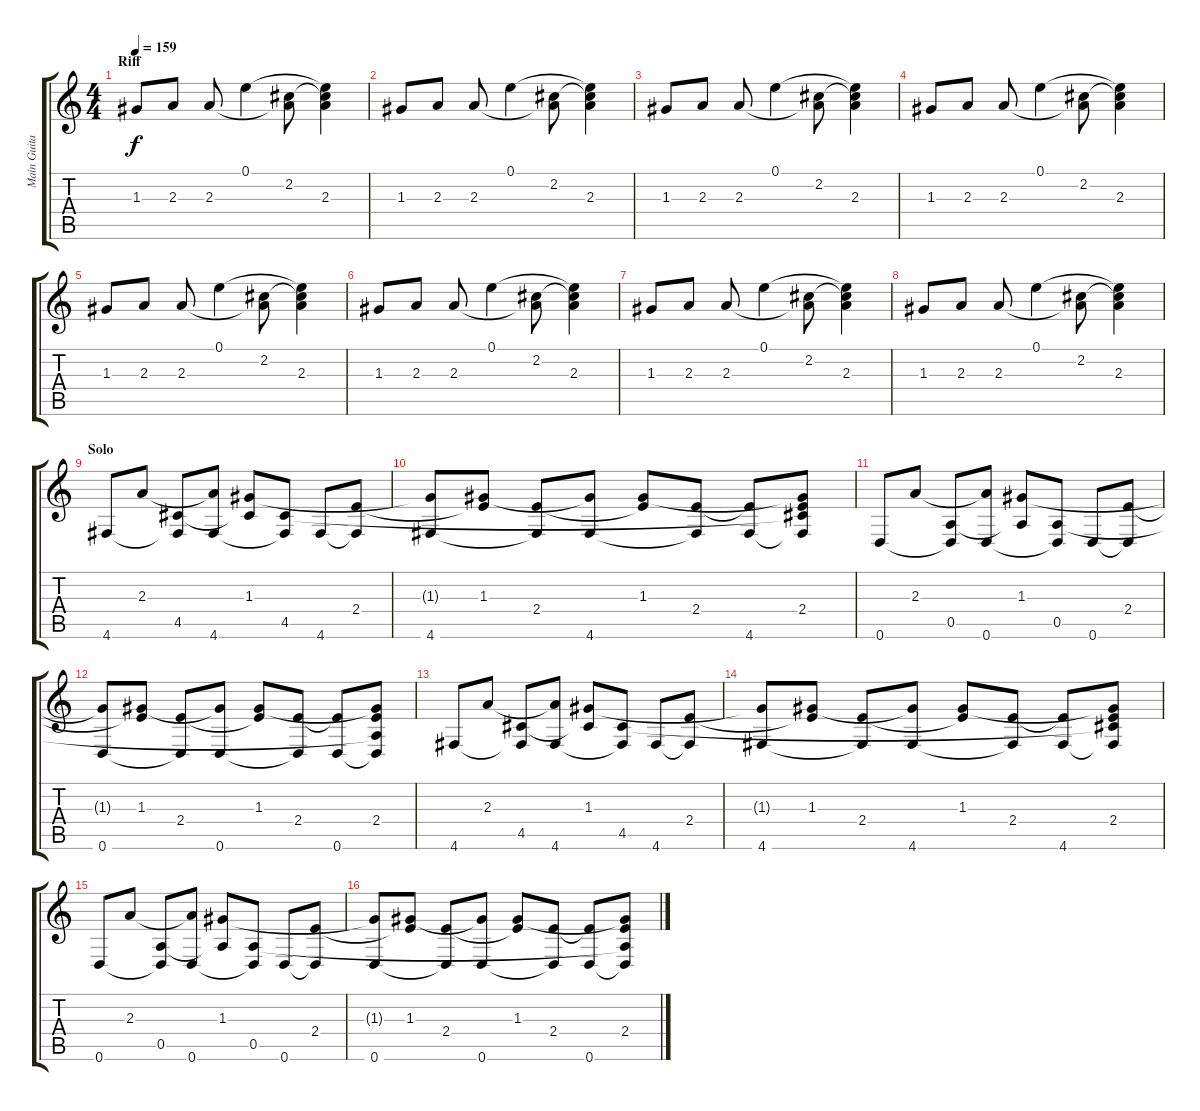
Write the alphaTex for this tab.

\track ("Main Guitar" "Main Guita") {instrument acousticguitarsteel}
\staff {score tabs}
\tuning (E4 B3 G3 D3 A2 D2) {hide}
\ts (4 4)
\section ("" "Riff")
\tempo 159
\clef g2
\ks c
1.3.8{dy f} 2.3.8 2.3.8 0.1.4 (2.2 2.3{t}).8 (0.1{t} 2.2{t} 2.3).4 |
1.3.8 2.3.8 2.3.8 0.1.4 (2.2 2.3{t}).8 (0.1{t} 2.2{t} 2.3).4 |
1.3.8 2.3.8 2.3.8 0.1.4 (2.2 2.3{t}).8 (0.1{t} 2.2{t} 2.3).4 |
1.3.8 2.3.8 2.3.8 0.1.4 (2.2 2.3{t}).8 (0.1{t} 2.2{t} 2.3).4 |
1.3.8 2.3.8 2.3.8 0.1.4 (2.2 2.3{t}).8 (0.1{t} 2.2{t} 2.3).4 |
1.3.8 2.3.8 2.3.8 0.1.4 (2.2 2.3{t}).8 (0.1{t} 2.2{t} 2.3).4 |
1.3.8 2.3.8 2.3.8 0.1.4 (2.2 2.3{t}).8 (0.1{t} 2.2{t} 2.3).4 |
1.3.8 2.3.8 2.3.8 0.1.4 (2.2 2.3{t}).8 (0.1{t} 2.2{t} 2.3).4 |
\section ("" "Solo")
4.6.8 2.3.8 (4.5 4.6{t}).8 (2.3{t} 4.6).8 (1.3 4.5{t}).8 (4.5 4.6{t}).8 4.6.8 (2.4 4.6{t}).8 |
(1.3{t} 4.6).8 (1.3 2.4{t}).8 (2.4 4.6{t}).8 (1.3{t} 4.6).8 (1.3 2.4{t}).8 (2.4 4.6{t}).8 (2.4{t} 4.6).8 (1.3{t} 2.4 4.5{t} 4.6{t}).8 |
0.6.8 2.3.8 (0.5 0.6{t}).8 (2.3{t} 0.6).8 (1.3 0.5{t}).8 (0.5 0.6{t}).8 0.6.8 (2.4 0.6{t}).8 |
(1.3{t} 0.6).8 (1.3 2.4{t}).8 (2.4 0.6{t}).8 (1.3{t} 0.6).8 (1.3 2.4{t}).8 (2.4 0.6{t}).8 (2.4{t} 0.6).8 (1.3{t} 2.4 0.5{t} 0.6{t}).8 |
4.6.8 2.3.8 (4.5 4.6{t}).8 (2.3{t} 4.6).8 (1.3 4.5{t}).8 (4.5 4.6{t}).8 4.6.8 (2.4 4.6{t}).8 |
(1.3{t} 4.6).8 (1.3 2.4{t}).8 (2.4 4.6{t}).8 (1.3{t} 4.6).8 (1.3 2.4{t}).8 (2.4 4.6{t}).8 (2.4{t} 4.6).8 (1.3{t} 2.4 4.5{t} 4.6{t}).8 |
0.6.8 2.3.8 (0.5 0.6{t}).8 (2.3{t} 0.6).8 (1.3 0.5{t}).8 (0.5 0.6{t}).8 0.6.8 (2.4 0.6{t}).8 |
(1.3{t} 0.6).8 (1.3 2.4{t}).8 (2.4 0.6{t}).8 (1.3{t} 0.6).8 (1.3 2.4{t}).8 (2.4 0.6{t}).8 (2.4{t} 0.6).8 (1.3{t} 2.4 0.5{t} 0.6{t}).8
